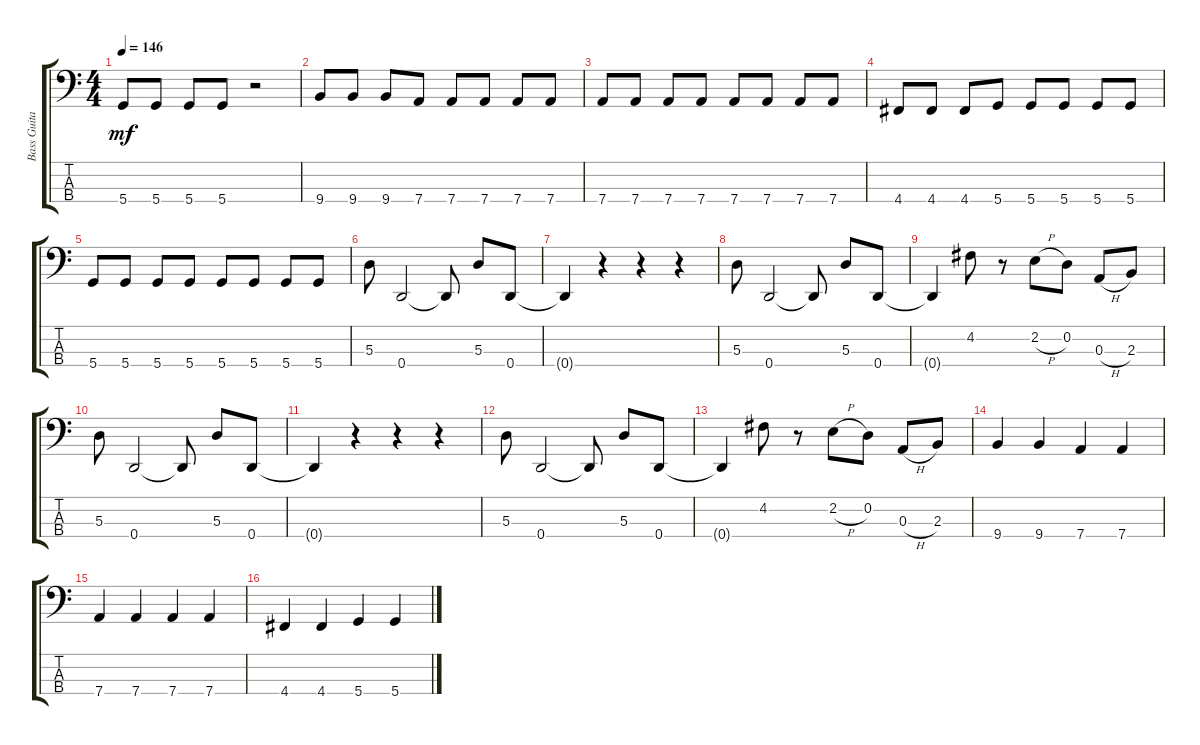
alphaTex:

\track ("Bass Guitar" "Bass Guita") {instrument electricbassfinger}
\staff {score tabs}
\tuning (G2 D2 A1 D1) {hide}
\ts (4 4)
\tempo 146
\clef f4
\ks c
5.4.8{dy mf} 5.4.8 5.4.8 5.4.8 r.2 |
9.4.8 9.4.8 9.4.8 7.4.8 7.4.8 7.4.8 7.4.8 7.4.8 |
7.4.8 7.4.8 7.4.8 7.4.8 7.4.8 7.4.8 7.4.8 7.4.8 |
4.4.8 4.4.8 4.4.8 5.4.8 5.4.8 5.4.8 5.4.8 5.4.8 |
5.4.8 5.4.8 5.4.8 5.4.8 5.4.8 5.4.8 5.4.8 5.4.8 |
5.3.8 0.4.2 0.4{t}.8 5.3.8 0.4.8 |
0.4{t}.4 r.4 r.4 r.4 |
5.3.8 0.4.2 0.4{t}.8 5.3.8 0.4.8 |
0.4{t}.4 4.2.8 r.8 2.2{h}.8 0.2.8 0.3{h}.8 2.3.8 |
5.3.8 0.4.2 0.4{t}.8 5.3.8 0.4.8 |
0.4{t}.4 r.4 r.4 r.4 |
5.3.8 0.4.2 0.4{t}.8 5.3.8 0.4.8 |
0.4{t}.4 4.2.8 r.8 2.2{h}.8 0.2.8 0.3{h}.8 2.3.8 |
9.4.4 9.4.4 7.4.4 7.4.4 |
7.4.4 7.4.4 7.4.4 7.4.4 |
4.4.4 4.4.4 5.4.4 5.4.4
